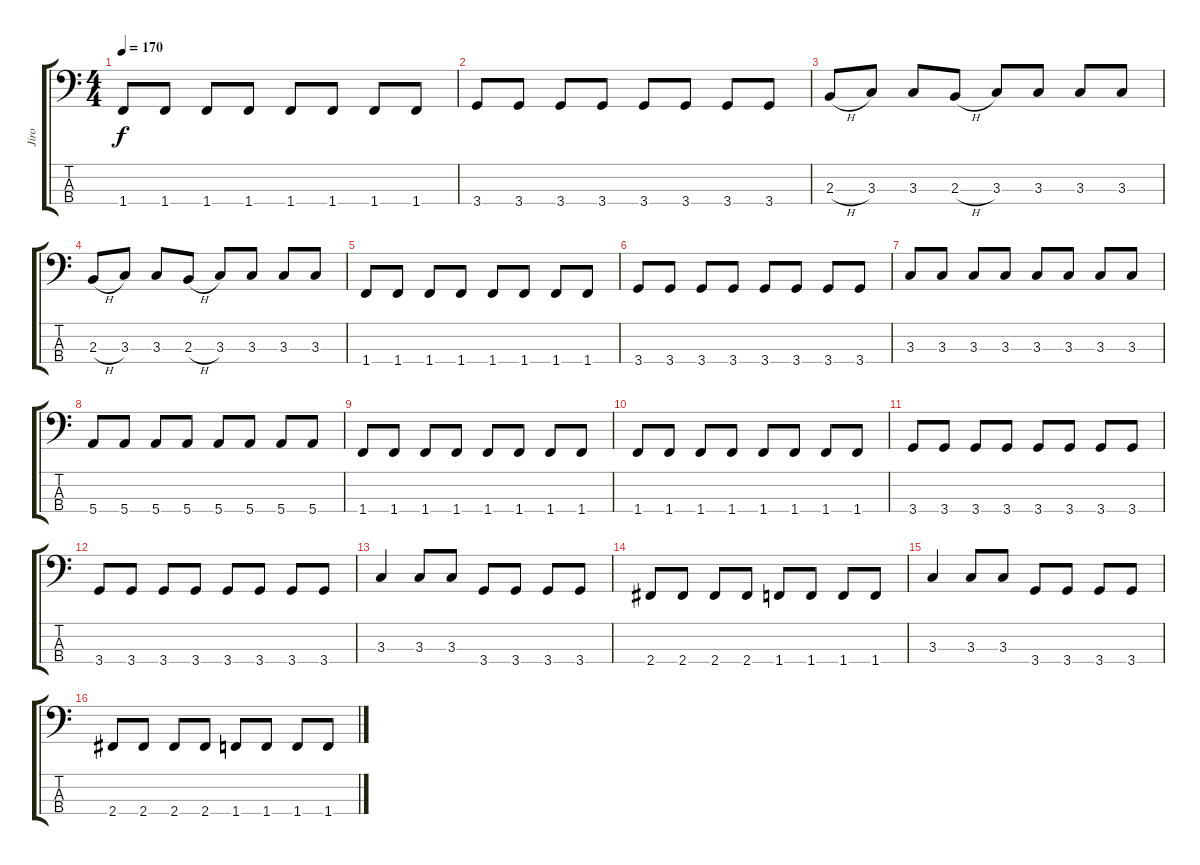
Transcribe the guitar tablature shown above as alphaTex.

\track ("Jiro" "Jiro") {instrument electricbasspick}
\staff {score tabs}
\tuning (G2 D2 A1 E1) {hide}
\ts (4 4)
\tempo 170
\clef f4
\ks c
1.4.8{dy f} 1.4.8 1.4.8 1.4.8 1.4.8 1.4.8 1.4.8 1.4.8 |
3.4.8 3.4.8 3.4.8 3.4.8 3.4.8 3.4.8 3.4.8 3.4.8 |
2.3{h}.8 3.3.8 3.3.8 2.3{h}.8 3.3.8 3.3.8 3.3.8 3.3.8 |
2.3{h}.8 3.3.8 3.3.8 2.3{h}.8 3.3.8 3.3.8 3.3.8 3.3.8 |
1.4.8 1.4.8 1.4.8 1.4.8 1.4.8 1.4.8 1.4.8 1.4.8 |
3.4.8 3.4.8 3.4.8 3.4.8 3.4.8 3.4.8 3.4.8 3.4.8 |
3.3.8 3.3.8 3.3.8 3.3.8 3.3.8 3.3.8 3.3.8 3.3.8 |
5.4.8 5.4.8 5.4.8 5.4.8 5.4.8 5.4.8 5.4.8 5.4.8 |
1.4.8 1.4.8 1.4.8 1.4.8 1.4.8 1.4.8 1.4.8 1.4.8 |
1.4.8 1.4.8 1.4.8 1.4.8 1.4.8 1.4.8 1.4.8 1.4.8 |
3.4.8 3.4.8 3.4.8 3.4.8 3.4.8 3.4.8 3.4.8 3.4.8 |
3.4.8 3.4.8 3.4.8 3.4.8 3.4.8 3.4.8 3.4.8 3.4.8 |
3.3.4 3.3.8 3.3.8 3.4.8 3.4.8 3.4.8 3.4.8 |
2.4.8 2.4.8 2.4.8 2.4.8 1.4.8 1.4.8 1.4.8 1.4.8 |
3.3.4 3.3.8 3.3.8 3.4.8 3.4.8 3.4.8 3.4.8 |
2.4.8 2.4.8 2.4.8 2.4.8 1.4.8 1.4.8 1.4.8 1.4.8
